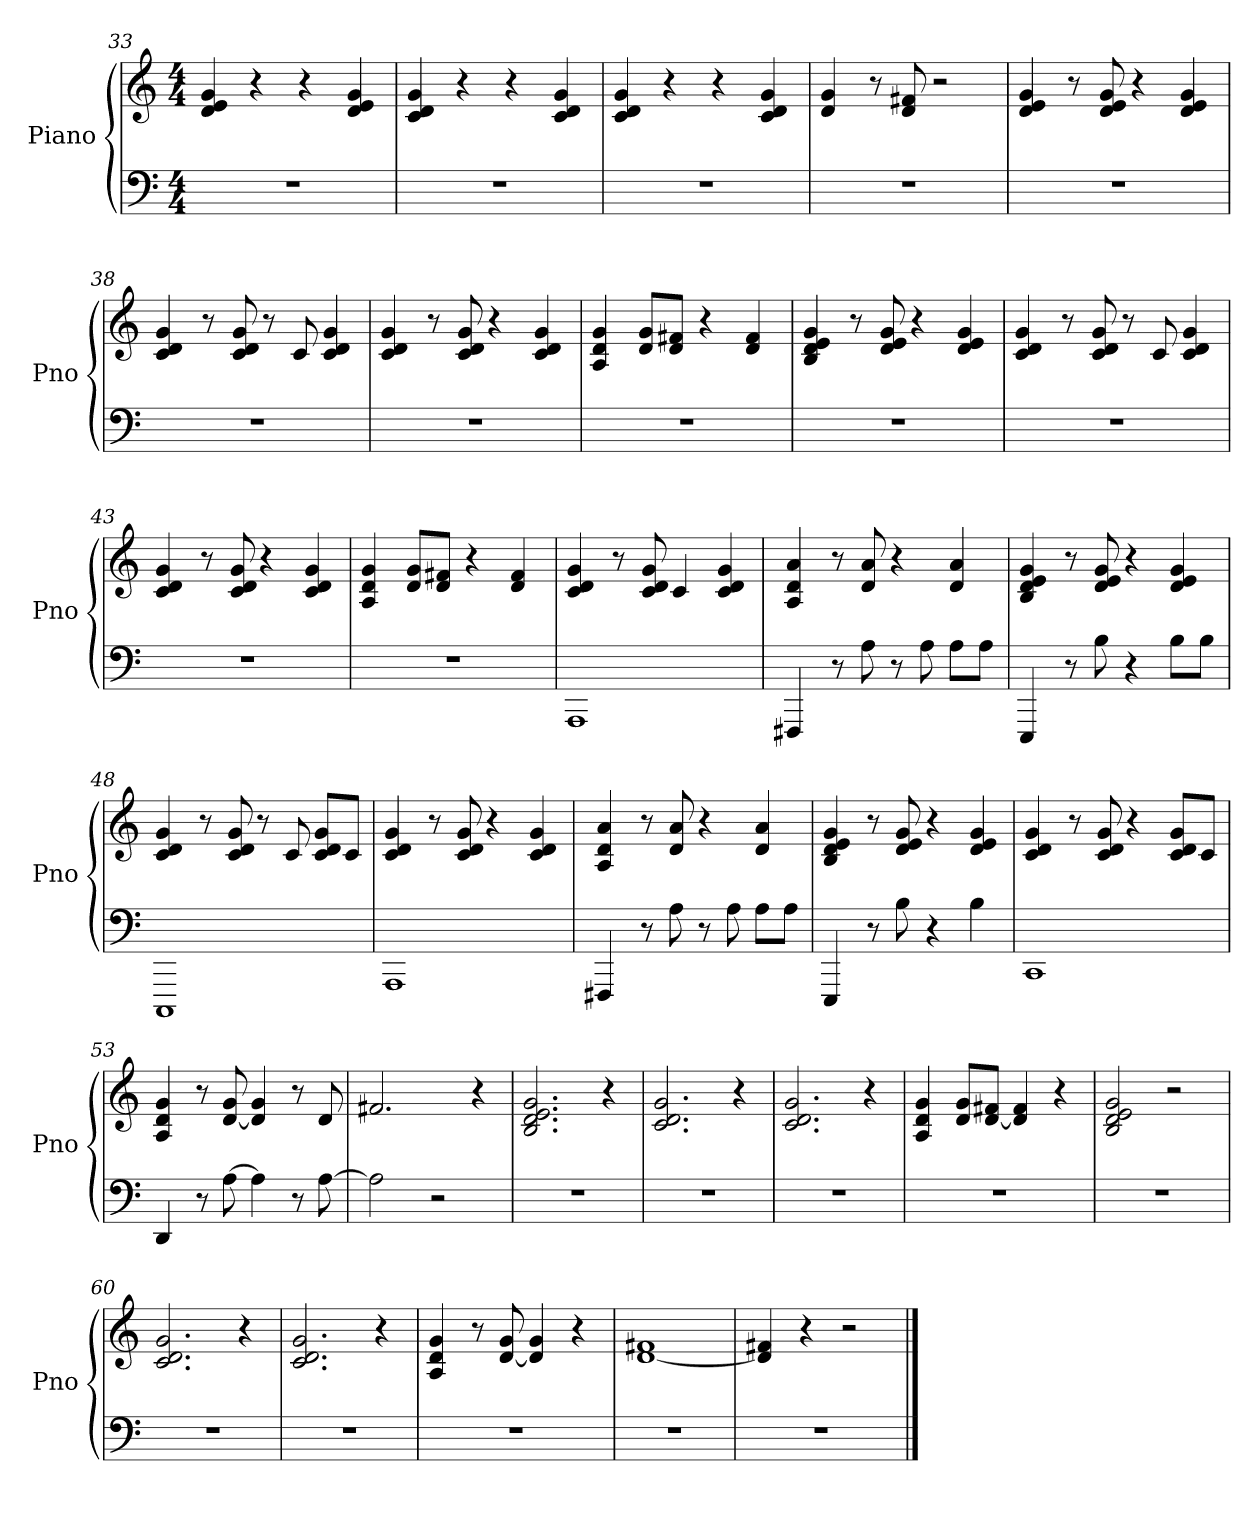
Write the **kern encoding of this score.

**kern	**kern
*part1	*part1
*staff2	*staff1
*I"Piano	*
*I'Pno	*
*clefF4	*clefG2
*k[]	*k[]
*M4/4	*M4/4
=33	=33
1r	4d/ 4e/ 4g/
.	4r
.	4r
.	4d/ 4e/ 4g/
=34	=34
1r	4c/ 4d/ 4g/
.	4r
.	4r
.	4c/ 4d/ 4g/
=35	=35
1r	4c/ 4d/ 4g/
.	4r
.	4r
.	4c/ 4d/ 4g/
=36	=36
1r	4d/ 4g/
.	8r
.	8d/ 8f#X/
.	2r
=37	=37
1r	4d/ 4e/ 4g/
.	8r
.	8d/ 8e/ 8g/
.	4r
.	4d/ 4e/ 4g/
=38	=38
1r	4c/ 4d/ 4g/
.	8r
.	8c/ 8d/ 8g/
.	8r
.	8c/
.	4c/ 4d/ 4g/
=39	=39
1r	4c/ 4d/ 4g/
.	8r
.	8c/ 8d/ 8g/
.	4r
.	4c/ 4d/ 4g/
=40	=40
1r	4A/ 4d/ 4g/
.	8d/ 8g/L
.	8d/ 8f#X/J
.	4r
.	4d/ 4f#/
=41	=41
1r	4B/ 4d/ 4e/ 4g/
.	8r
.	8d/ 8e/ 8g/
.	4r
.	4d/ 4e/ 4g/
=42	=42
1r	4c/ 4d/ 4g/
.	8r
.	8c/ 8d/ 8g/
.	8r
.	8c/
.	4c/ 4d/ 4g/
=43	=43
1r	4c/ 4d/ 4g/
.	8r
.	8c/ 8d/ 8g/
.	4r
.	4c/ 4d/ 4g/
=44	=44
1r	4A/ 4d/ 4g/
.	8d/ 8g/L
.	8d/ 8f#X/J
.	4r
.	4d/ 4f#/
=45	=45
1AAA	4c/ 4d/ 4g/
.	8r
.	8c/ 8d/ 8g/
.	4c/
.	4c/ 4d/ 4g/
=46	=46
4FFF#X/	4A/ 4d/ 4a/
8r	8r
8A\	8d/ 8a/
8r	4r
8A\	.
8A\L	4d/ 4a/
8A\J	.
=47	=47
4EEE/	4B/ 4d/ 4e/ 4g/
8r	8r
8B\	8d/ 8e/ 8g/
4r	4r
8B\L	4d/ 4e/ 4g/
8B\J	.
=48	=48
1CCC	4c/ 4d/ 4g/
.	8r
.	8c/ 8d/ 8g/
.	8r
.	8c/
.	8c/ 8d/ 8g/L
.	8c/J
=49	=49
1AAA	4c/ 4d/ 4g/
.	8r
.	8c/ 8d/ 8g/
.	4r
.	4c/ 4d/ 4g/
=50	=50
4FFF#X/	4A/ 4d/ 4a/
8r	8r
8A\	8d/ 8a/
8r	4r
8A\	.
8A\L	4d/ 4a/
8A\J	.
=51	=51
4EEE/	4B/ 4d/ 4e/ 4g/
8r	8r
8B\	8d/ 8e/ 8g/
4r	4r
4B\	4d/ 4e/ 4g/
=52	=52
1CC	4c/ 4d/ 4g/
.	8r
.	8c/ 8d/ 8g/
.	4r
.	8c/ 8d/ 8g/L
.	8c/J
=53	=53
4DD/	4A/ 4d/ 4g/
8r	8r
[8A\	[8d/ 8g/
4A\]	4d/] 4g/
8r	8r
[8A\	8d/
=54	=54
2A\]	2.f#X/
2r	.
.	4r
=55	=55
1r	2.B/ 2.d/ 2.e/ 2.g/
.	4r
=56	=56
1r	2.c/ 2.d/ 2.g/
.	4r
=57	=57
1r	2.c/ 2.d/ 2.g/
.	4r
=58	=58
1r	4A/ 4d/ 4g/
.	8d/ 8g/L
.	[8d/ 8f#X/J
.	4d/] 4f#/
.	4r
=59	=59
1r	2B/ 2d/ 2e/ 2g/
.	2r
=60	=60
1r	2.c/ 2.d/ 2.g/
.	4r
=61	=61
1r	2.c/ 2.d/ 2.g/
.	4r
=62	=62
1r	4A/ 4d/ 4g/
.	8r
.	[8d/ 8g/
.	4d/] 4g/
.	4r
=63	=63
1r	[1d 1f#X
=64	=64
1r	4d/] 4f#X/
.	4r
.	2r
==	==
*-	*-
